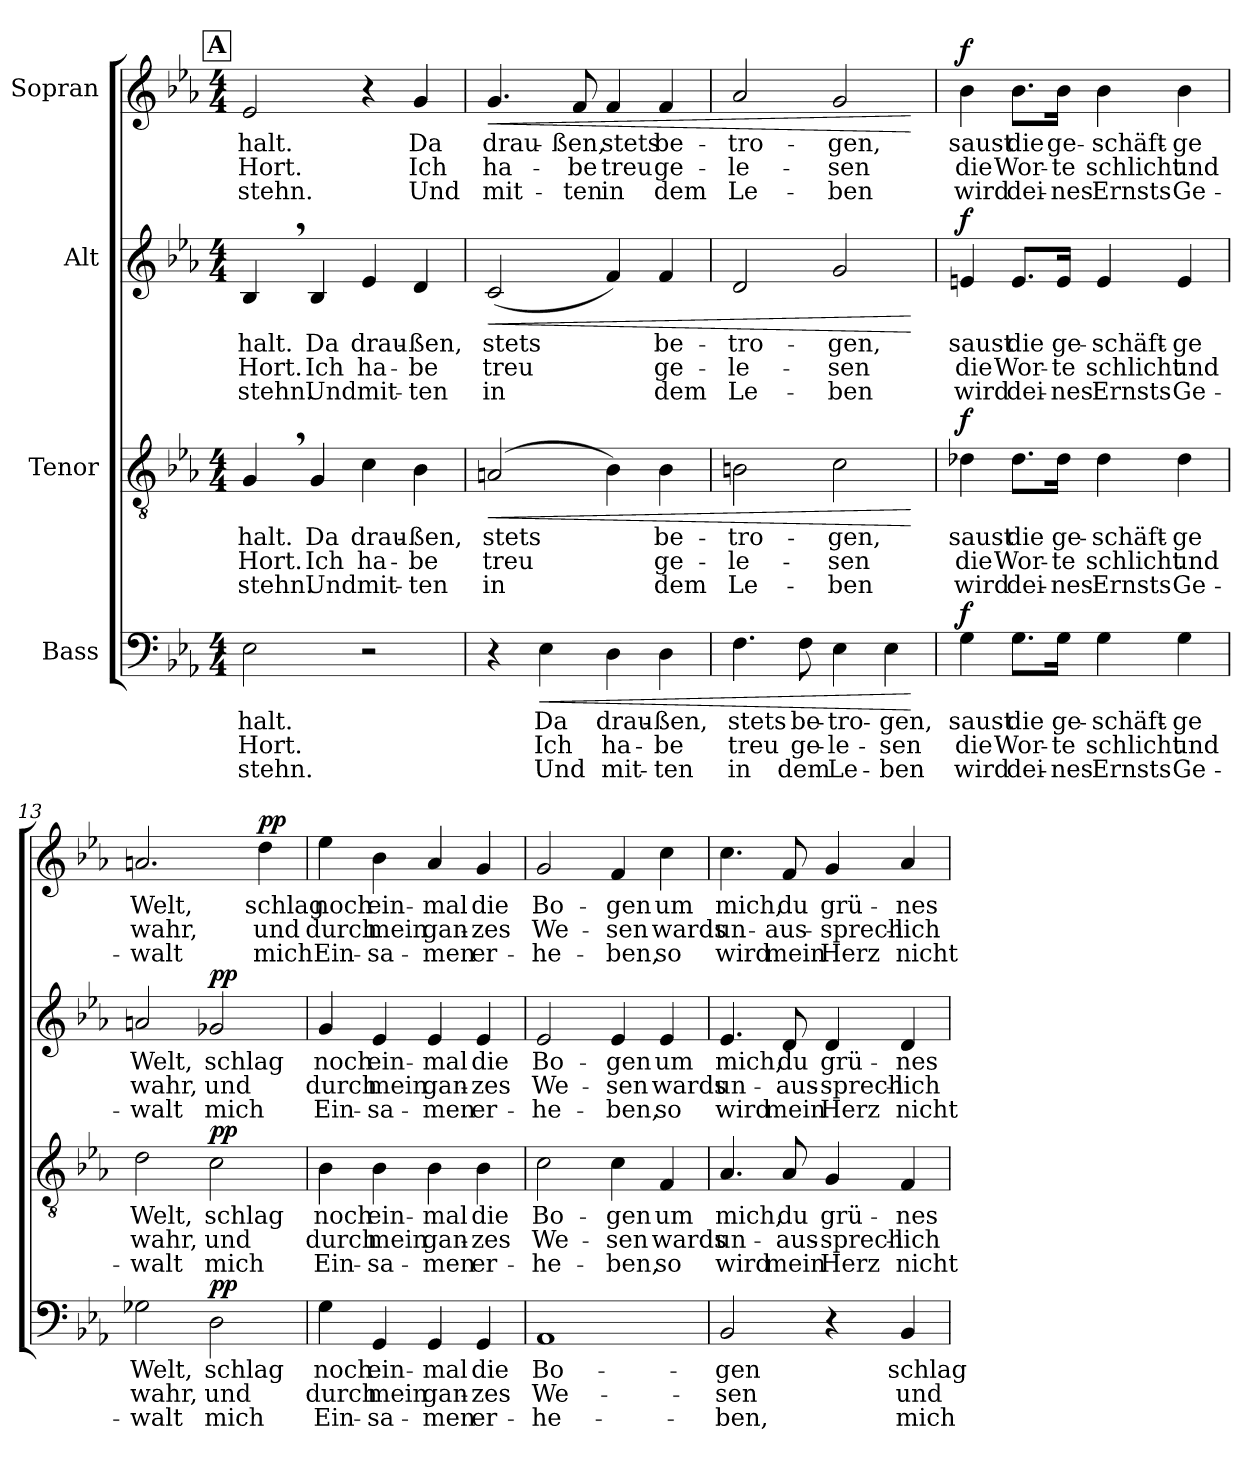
**kern	**text	**text	**text	**dynam	**kern	**text	**text	**text	**dynam	**kern	**text	**text	**text	**dynam	**kern	**text	**text	**text	**dynam
*part4	*part4	*part4	*part4	*part4	*part3	*part3	*part3	*part3	*part3	*part2	*part2	*part2	*part2	*part2	*part1	*part1	*part1	*part1	*part1
*staff4	*staff4	*staff4	*staff4	*staff4	*staff3	*staff3	*staff3	*staff3	*staff3	*staff2	*staff2	*staff2	*staff2	*staff2	*staff1	*staff1	*staff1	*staff1	*staff1
*I"Bass	*	*	*	*	*I"Tenor	*	*	*	*	*I"Alt	*	*	*	*	*I"Sopran	*	*	*	*
*clefF4	*	*	*	*	*clefGv2	*	*	*	*	*clefG2	*	*	*	*	*clefG2	*	*	*	*
*k[b-e-a-]	*	*	*	*	*k[b-e-a-]	*	*	*	*	*k[b-e-a-]	*	*	*	*	*k[b-e-a-]	*	*	*	*
*M4/4	*	*	*	*	*M4/4	*	*	*	*	*M4/4	*	*	*	*	*M4/4	*	*	*	*
!!LO:REH:place=s1:a:B:fs=14:t=A
=9	=9	=9	=9	=9	=9	=9	=9	=9	=9	=9	=9	=9	=9	=9	=9	=9	=9	=9	=9
2E-\	halt.	Hort.	stehn.	.	4G,/	halt.	Hort.	stehn.	.	4B-,/	halt.	Hort.	stehn.	.	2e-/	halt.	Hort.	stehn.	.
.	.	.	.	.	4G/	Da	Ich	Und	.	4B-/	Da	Ich	Und	.	.	.	.	.	.
2r	.	.	.	.	4c\	drau-	ha-	mit-	.	4e-/	drau-	ha-	mit-	.	4r	.	.	.	.
.	.	.	.	.	4B-\	ßen,	be	ten	.	4d/	ßen,	be	ten	.	4g/	Da	Ich	Und	.
=10	=10	=10	=10	=10	=10	=10	=10	=10	=10	=10	=10	=10	=10	=10	=10	=10	=10	=10	=10
!	!	!	!	!	!	!	!	!	!LO:HP:b	!	!	!	!	!LO:HP:b	!	!	!	!	!LO:HP:b
4r	.	.	.	.	(2An/	stets	treu	in	<	(2c/	stets	treu	in	<	4.g/	drau-	ha-	mit-	<
!	!	!	!	!LO:HP:b	!	!	!	!	!	!	!	!	!	!	!	!	!	!	!
4E-\	Da	Ich	Und	<	.	.	.	.	.	.	.	.	.	.	.	.	.	.	.
.	.	.	.	.	.	.	.	.	.	.	.	.	.	.	8f/	ßen,	be	ten	.
4D\	drau-	ha-	mit-	.	4B-\)	.	.	.	.	4f/)	.	.	.	.	4f/	stets	treu	in	.
4D\	ßen,	be	ten	.	4B-\	be-	ge-	dem	.	4f/	be-	ge-	dem	.	4f/	be-	ge-	dem	.
!!LO:PB:g=z
=11	=11	=11	=11	=11	=11	=11	=11	=11	=11	=11	=11	=11	=11	=11	=11	=11	=11	=11	=11
4.F\	stets	treu	in	.	2Bn\	tro-	le-	Le-	.	2d/	tro-	le-	Le-	.	2a-/	tro-	le-	Le-	.
8F\	be-	ge-	dem	.	.	.	.	.	.	.	.	.	.	.	.	.	.	.	.
4E-\	tro-	le-	Le-	.	2c\	gen,	sen	ben	.	2g/	gen,	sen	ben	.	2g/	gen,	sen	ben	.
4E-\	gen,	sen	ben	.	.	.	.	.	.	.	.	.	.	.	.	.	.	.	.
.	.	.	.	[	.	.	.	.	[	.	.	.	.	[	.	.	.	.	[
=12	=12	=12	=12	=12	=12	=12	=12	=12	=12	=12	=12	=12	=12	=12	=12	=12	=12	=12	=12
!	!	!	!	!LO:DY:a	!	!	!	!	!LO:DY:a	!	!	!	!	!LO:DY:a	!	!	!	!	!LO:DY:a
4G\	saust	die	wird	f	4d-X\	saust	die	wird	f	4en/	saust	die	wird	f	4b-\	saust	die	wird	f
8.G\L	die	Wor-	dei-	.	8.d-\L	die	Wor-	dei-	.	8.e/L	die	Wor-	dei-	.	8.b-\L	die	Wor-	dei-	.
16G\Jk	ge-	te	nes	.	16d-\Jk	ge-	te	nes	.	16e/Jk	ge-	te	nes	.	16b-\Jk	ge-	te	nes	.
4G\	schäft-	schlicht	Ernsts	.	4d-\	schäft-	schlicht	Ernsts	.	4e/	schäft-	schlicht	Ernsts	.	4b-\	schäft-	schlicht	Ernsts	.
4G\	ge	und	Ge -	.	4d-\	ge	und	Ge -	.	4e/	ge	und	Ge -	.	4b-\	ge	und	Ge -	.
=13	=13	=13	=13	=13	=13	=13	=13	=13	=13	=13	=13	=13	=13	=13	=13	=13	=13	=13	=13
2G-X\	Welt,	wahr,	walt	.	2d\	Welt,	wahr,	walt	.	2an/	Welt,	wahr,	walt	.	2.an/	Welt,	wahr,	walt	.
!	!	!	!	!LO:DY:a	!	!	!	!	!LO:DY:a	!	!	!	!	!LO:DY:a	!	!	!	!	!
2D\	schlag	und	mich	pp	2c\	schlag	und	mich	pp	2g-X/	schlag	und	mich	pp	.	.	.	.	.
!	!	!	!	!	!	!	!	!	!	!	!	!	!	!	!	!	!	!	!LO:DY:a
.	.	.	.	.	.	.	.	.	.	.	.	.	.	.	4dd\	schlag	und	mich	pp
=14	=14	=14	=14	=14	=14	=14	=14	=14	=14	=14	=14	=14	=14	=14	=14	=14	=14	=14	=14
4G\	noch	durch	Ein-	.	4B-\	noch	durch	Ein-	.	4g/	noch	durch	Ein-	.	4ee-\	noch	durch	Ein-	.
4GG/	ein-	mein	sa-	.	4B-\	ein-	mein	sa-	.	4e-/	ein-	mein	sa-	.	4b-\	ein-	mein	sa-	.
4GG/	mal	gan-	men	.	4B-\	mal	gan-	men	.	4e-/	mal	gan-	men	.	4a-/	mal	gan-	men	.
4GG/	die	zes	er-	.	4B-\	die	zes	er-	.	4e-/	die	zes	er-	.	4g/	die	zes	er-	.
!!LO:LB:g=z
=15	=15	=15	=15	=15	=15	=15	=15	=15	=15	=15	=15	=15	=15	=15	=15	=15	=15	=15	=15
1AA-	Bo-	We-	he-	.	2c\	Bo-	We-	he-	.	2e-/	Bo-	We-	he-	.	2g/	Bo-	We-	he-	.
.	.	.	.	.	4c\	gen	sen	ben,	.	4e-/	gen	sen	ben,	.	4f/	gen	sen	ben,	.
.	.	.	.	.	4F/	um	wards	so	.	4e-/	um	wards	so	.	4cc\	um	wards	so	.
=16	=16	=16	=16	=16	=16	=16	=16	=16	=16	=16	=16	=16	=16	=16	=16	=16	=16	=16	=16
2BB-/	gen	sen	ben,	.	4.A-/	mich,	un-	wird	.	4.e-/	mich,	un-	wird	.	4.cc\	mich,	un-	wird	.
.	.	.	.	.	8A-/	du	aus-	mein	.	8d/	du	aus-	mein	.	8f/	du	aus-	mein	.
4r	.	.	.	.	4G/	grü-	sprech-	Herz	.	4d/	grü-	sprech-	Herz	.	4g/	grü-	sprech-	Herz	.
4BB-/	schlag	und	mich	.	4F/	nes	lich	nicht	.	4d/	nes	lich	nicht	.	4a-/	nes	lich	nicht	.
=	=	=	=	=	=	=	=	=	=	=	=	=	=	=	=	=	=	=	=
*-	*-	*-	*-	*-	*-	*-	*-	*-	*-	*-	*-	*-	*-	*-	*-	*-	*-	*-	*-
